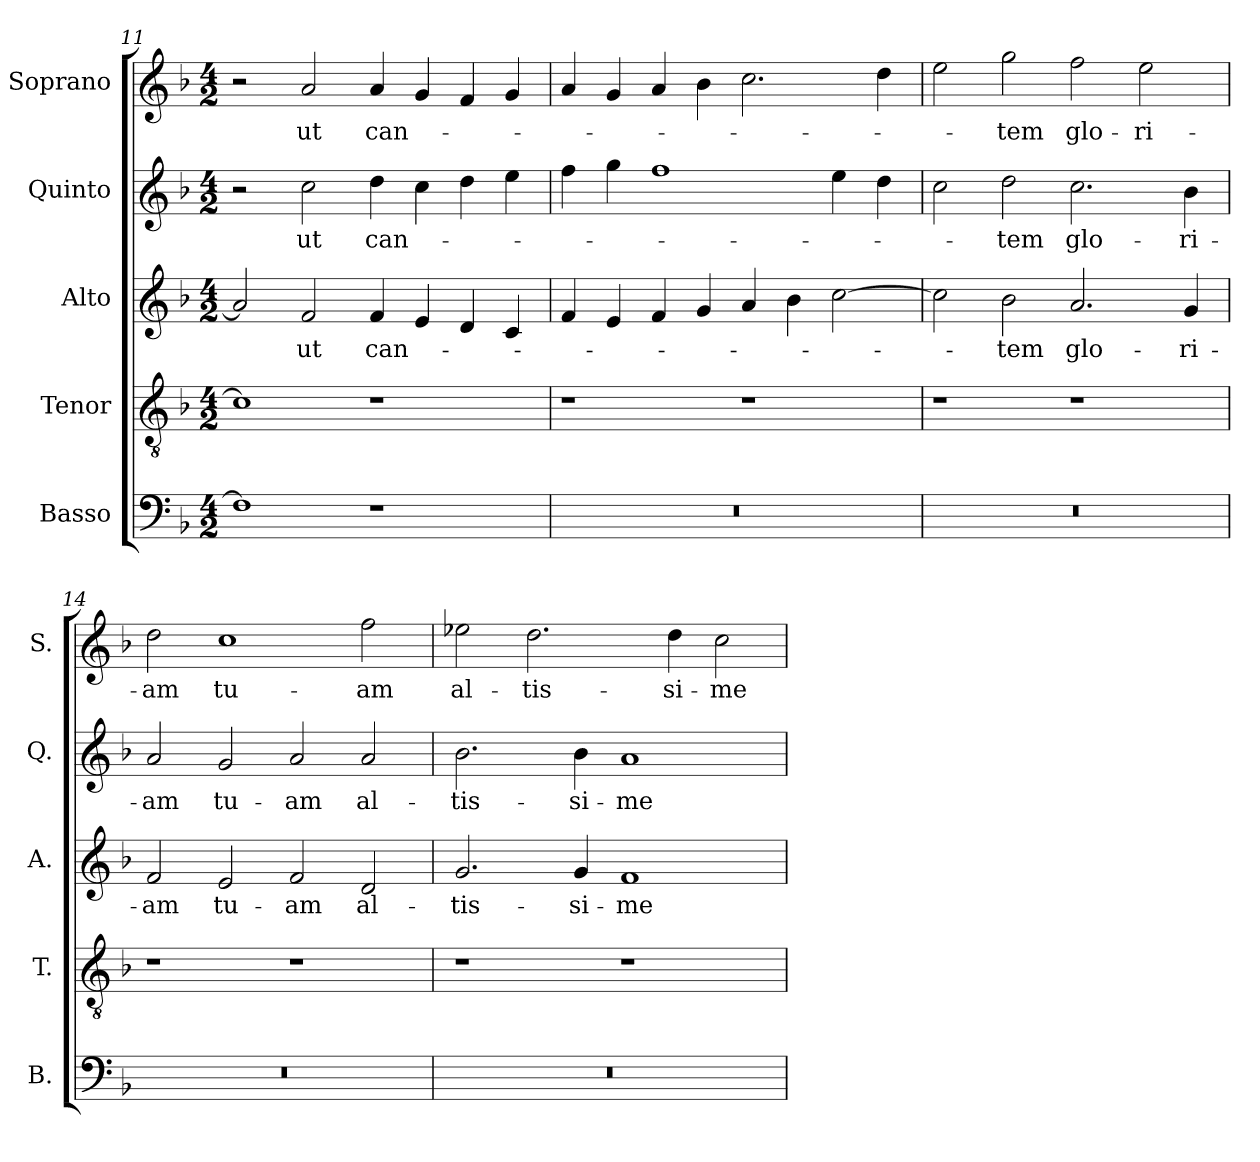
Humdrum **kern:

**kern	**kern	**kern	**text	**kern	**text	**kern	**text
*part5	*part4	*part3	*part3	*part2	*part2	*part1	*part1
*staff5	*staff4	*staff3	*staff3	*staff2	*staff2	*staff1	*staff1
*I"Basso	*I"Tenor	*I"Alto	*	*I"Quinto	*	*I"Soprano	*
*I'B.	*I'T.	*I'A.	*	*I'Q.	*	*I'S.	*
*clefF4	*clefGv2	*clefG2	*	*clefG2	*	*clefG2	*
*	*ITrd7c12	*	*	*	*	*	*
*k[b-]	*k[b-]	*k[b-]	*	*k[b-]	*	*k[b-]	*
*F:	*F:	*F:	*	*F:	*	*F:	*
*M4/2	*M4/2	*M4/2	*	*M4/2	*	*M4/2	*
=11	=11	=11	=11	=11	=11	=11	=11
1Fi]	1Ci]	2ai/]	.	2r	.	2r	.
!	!	!	!LO:LY:b:color=#000000	!	!	!	!
!	!	!	!	!	!LO:LY:b:color=#000000	!	!
!	!	!	!	!	!	!	!LO:LY:b:color=#000000
.	.	2fi/	ut	2cci\	ut	2ai/	ut
!	!	!	!LO:LY:b:color=#000000	!	!	!	!
!	!	!	!	!	!LO:LY:b:color=#000000	!	!
!	!	!	!	!	!	!	!LO:LY:b:color=#000000
1r	1r	4fi/	can-	4ddi\	can-	4ai/	can-
.	.	4ei/	.	4cci\	.	4gi/	.
.	.	4di/	.	4ddi\	.	4fi/	.
.	.	4ci/	.	4eei\	.	4gi/	.
!!LO:LB:g=z
=12	=12	=12	=12	=12	=12	=12	=12
!LO:N:vis=1	!	!	!	!	!	!	!
0r	1r	4fi/	.	4ffi\	.	4ai/	.
.	.	4ei/	.	4ggi\	.	4gi/	.
.	.	4fi/	.	1ffi	.	4ai/	.
.	.	4gi/	.	.	.	4b-i\	.
.	1r	4ai/	.	.	.	2.cci\	.
.	.	4b-i\	.	.	.	.	.
.	.	[2cci\	.	4eei\	.	.	.
.	.	.	.	4ddi\	.	4ddi\	.
=13	=13	=13	=13	=13	=13	=13	=13
!LO:N:vis=1	!	!	!	!	!	!	!
0r	1r	2cci\]	.	2cci\	.	2eei\	.
!	!	!	!LO:LY:b:color=#000000	!	!	!	!
!	!	!	!	!	!LO:LY:b:color=#000000	!	!
!	!	!	!	!	!	!	!LO:LY:b:color=#000000
.	.	2b-i\	-tem	2ddi\	-tem	2ggi\	-tem
!	!	!	!LO:LY:b:color=#000000	!	!	!	!
!	!	!	!	!	!LO:LY:b:color=#000000	!	!
!	!	!	!	!	!	!	!LO:LY:b:color=#000000
.	1r	2.ai/	glo-	2.cci\	glo-	2ffi\	glo-
!	!	!	!	!	!	!	!LO:LY:b:color=#000000
.	.	.	.	.	.	2eei\	-ri-
!	!	!	!LO:LY:b:color=#000000	!	!	!	!
!	!	!	!	!	!LO:LY:b:color=#000000	!	!
.	.	4gi/	-ri-	4b-i\	-ri-	.	.
=14	=14	=14	=14	=14	=14	=14	=14
!LO:N:vis=1	!	!	!	!	!	!	!
!	!	!	!LO:LY:b:color=#000000	!	!	!	!
!	!	!	!	!	!LO:LY:b:color=#000000	!	!
!	!	!	!	!	!	!	!LO:LY:b:color=#000000
0r	1r	2fi/	-am	2ai/	-am	2ddi\	-am
!	!	!	!LO:LY:b:color=#000000	!	!	!	!
!	!	!	!	!	!LO:LY:b:color=#000000	!	!
!	!	!	!	!	!	!	!LO:LY:b:color=#000000
.	.	2ei/	tu-	2gi/	tu-	1cci	tu-
!	!	!	!LO:LY:b:color=#000000	!	!	!	!
!	!	!	!	!	!LO:LY:b:color=#000000	!	!
.	1r	2fi/	-am	2ai/	-am	.	.
!	!	!	!LO:LY:b:color=#000000	!	!	!	!
!	!	!	!	!	!LO:LY:b:color=#000000	!	!
!	!	!	!	!	!	!	!LO:LY:b:color=#000000
.	.	2di/	al-	2ai/	al-	2ffi\	-am
=15	=15	=15	=15	=15	=15	=15	=15
!LO:N:vis=1	!	!	!	!	!	!	!
!	!	!	!LO:LY:b:color=#000000	!	!	!	!
!	!	!	!	!	!LO:LY:b:color=#000000	!	!
!	!	!	!	!	!	!	!LO:LY:b:color=#000000
0r	1r	2.gi/	-tis-	2.b-i\	-tis-	2ee-Xi\	al-
!	!	!	!	!	!	!	!LO:LY:b:color=#000000
.	.	.	.	.	.	2.ddi\	-tis-
!	!	!	!LO:LY:b:color=#000000	!	!	!	!
!	!	!	!	!	!LO:LY:b:color=#000000	!	!
.	.	4gi/	-si-	4b-i\	-si-	.	.
!	!	!	!LO:LY:b:color=#000000	!	!	!	!
!	!	!	!	!	!LO:LY:b:color=#000000	!	!
.	1r	1fi	-me	1ai	-me	.	.
!	!	!	!	!	!	!	!LO:LY:b:color=#000000
.	.	.	.	.	.	4ddi\	-si-
!	!	!	!	!	!	!	!LO:LY:b:color=#000000
.	.	.	.	.	.	2cci\	-me
=	=	=	=	=	=	=	=
*-	*-	*-	*-	*-	*-	*-	*-
